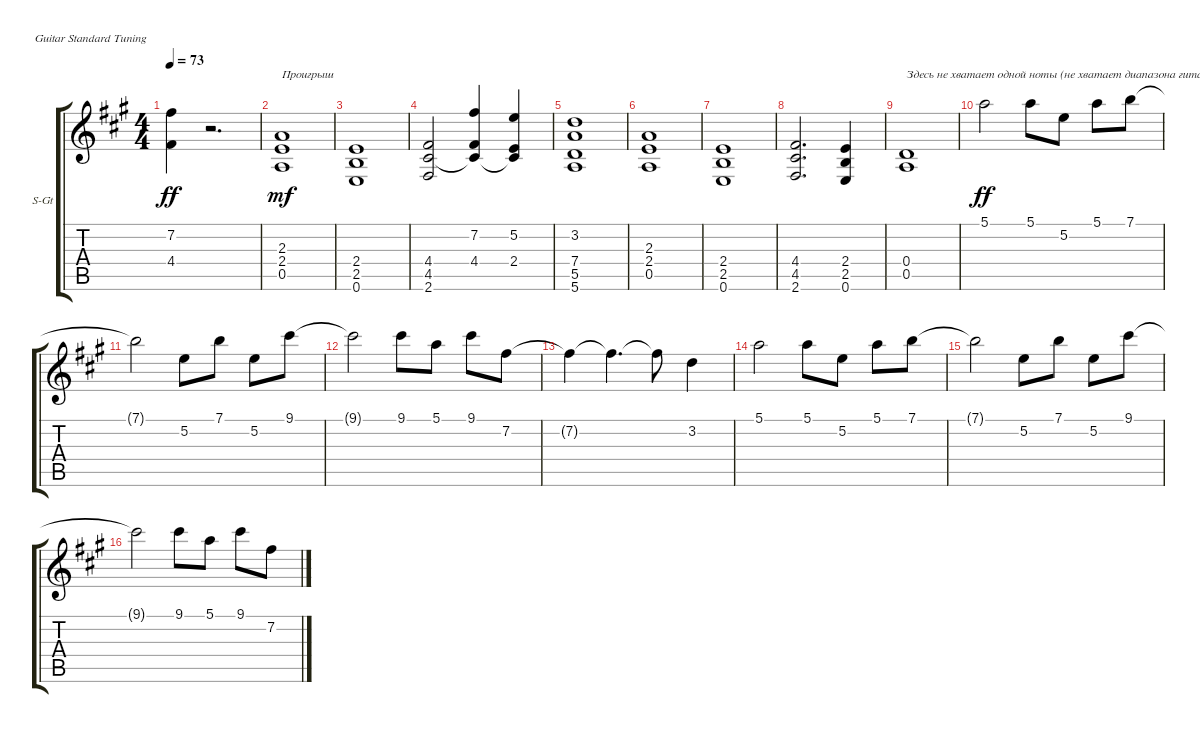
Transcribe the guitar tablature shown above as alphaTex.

\defaultSystemsLayout 4
\bracketExtendMode groupsimilarinstruments
\firstSystemTrackNameOrientation horizontal
\otherSystemsTrackNameOrientation horizontal
\track ("Клавиши" "S-Gt") {instrument acousticgrandpiano}
\staff {score tabs}
\tuning (E4 B3 G3 D3 A2 E2)
\displaytranspose 12
\ts (4 4)
\tempo 73
\clef g2
\ks a
(7.2{t} 4.4{t}).4{dy ff} r.2{d} |
(2.3 2.4 0.5).1{txt "Проигрыш" dy mf} |
(0.6 2.5 2.4).1 |
(2.6 4.5 4.4).2 (4.4 4.5{t} 7.2).4 (2.4 4.5{t} 5.2).4 |
(7.4 5.6 5.5 3.2).1 |
(2.3 2.4 0.5).1 |
(0.6 2.5 2.4).1 |
(2.6 4.5 4.4).2{d} (0.6 2.5 2.4).4 |
(0.5 0.4).1{txt "Здесь не хватает одной ноты (не хватает диапазона гитары)"} |
5.1.2{dy ff} 5.1.8 5.2.8 5.1.8 7.1.8 |
7.1{t}.2 5.2.8 7.1.8 5.2.8 9.1.8 |
9.1{t}.2 9.1.8 5.1.8 9.1.8 7.2.8 |
7.2{t}.4 7.2{t}.4{d} 7.2{t}.8 3.2.4 |
5.1.2 5.1.8 5.2.8 5.1.8 7.1.8 |
7.1{t}.2 5.2.8 7.1.8 5.2.8 9.1.8 |
9.1{t}.2 9.1.8 5.1.8 9.1.8 7.2.8
